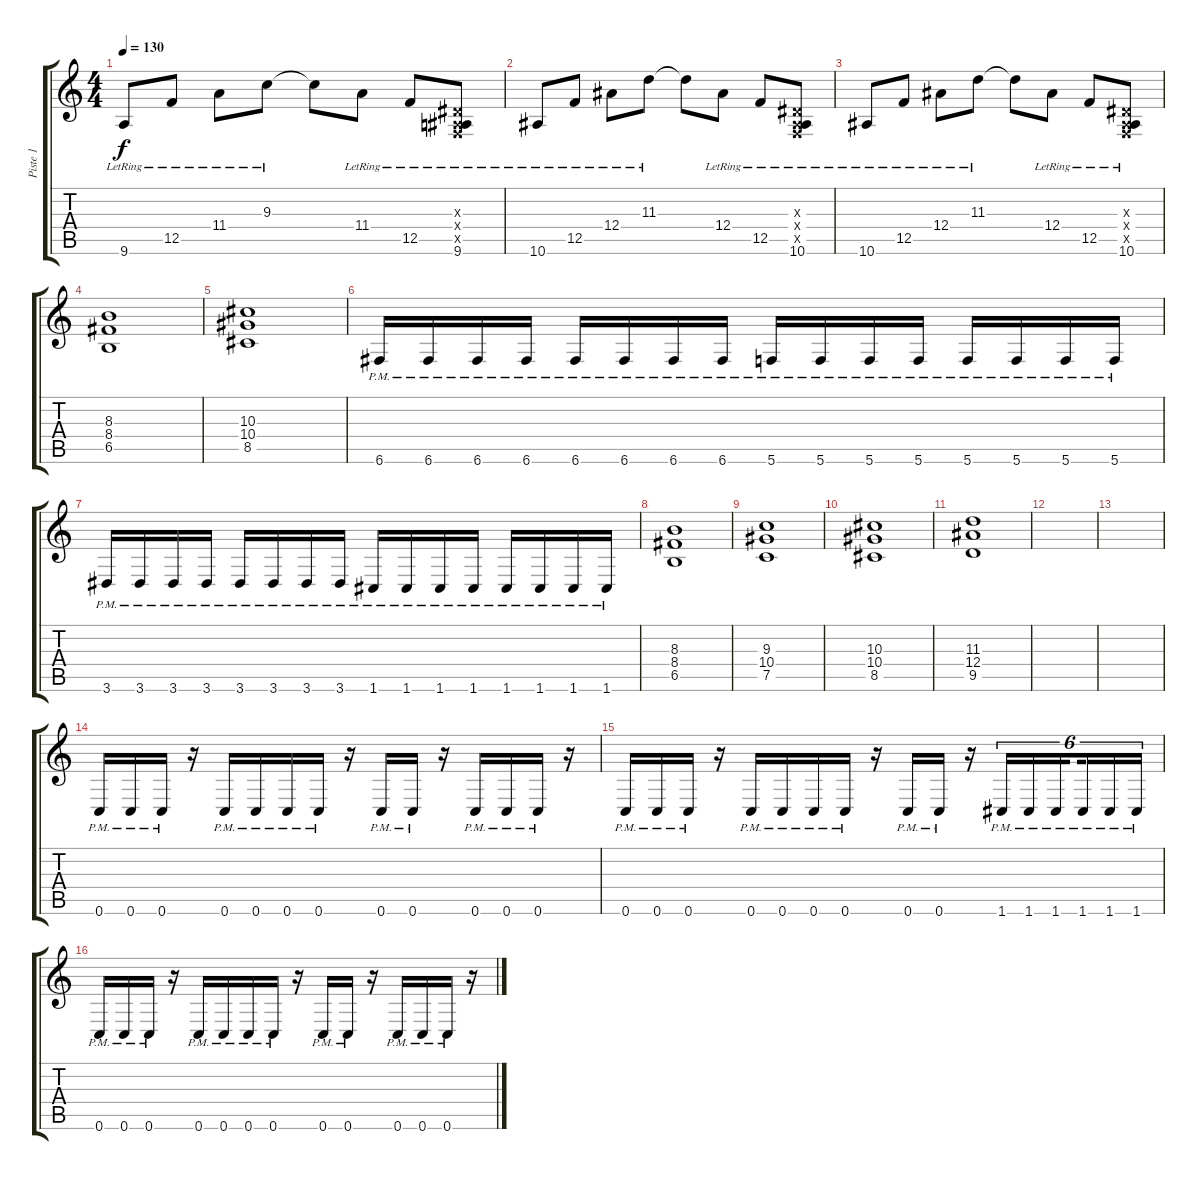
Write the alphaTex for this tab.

\track ("Piste 1" "Piste 1") {instrument distortionguitar}
\staff {score tabs}
\tuning (C4 G3 Eb3 Bb2 F2 C2) {hide}
\ts (4 4)
\tempo 130
\clef g2
\ks c
9.6{lr}.8{dy f} 12.5{lr}.8 11.4{lr}.8 9.3{lr}.8 9.3{t}.8 11.4{lr}.8 12.5{lr}.8 (0.3{x} 0.4{x} 0.5{x} 9.6{lr}).8 |
10.6{lr}.8 12.5{lr}.8 12.4{lr}.8 11.3{lr}.8 11.3{t}.8 12.4{lr}.8 12.5{lr}.8 (0.3{x} 0.4{x} 0.5{x} 10.6{lr}).8 |
10.6{lr}.8 12.5{lr}.8 12.4{lr}.8 11.3{lr}.8 11.3{t}.8 12.4{lr}.8 12.5{lr}.8 (0.3{x} 0.4{x} 0.5{x} 10.6{lr}).8 |
(8.3 8.4 6.5).1 |
(10.3 10.4 8.5).1 |
6.6{pm}.16 6.6{pm}.16 6.6{pm}.16 6.6{pm}.16 6.6{pm}.16 6.6{pm}.16 6.6{pm}.16 6.6{pm}.16 5.6{pm}.16 5.6{pm}.16 5.6{pm}.16 5.6{pm}.16 5.6{pm}.16 5.6{pm}.16 5.6{pm}.16 5.6{pm}.16 |
3.6{pm}.16 3.6{pm}.16 3.6{pm}.16 3.6{pm}.16 3.6{pm}.16 3.6{pm}.16 3.6{pm}.16 3.6{pm}.16 1.6{pm}.16 1.6{pm}.16 1.6{pm}.16 1.6{pm}.16 1.6{pm}.16 1.6{pm}.16 1.6{pm}.16 1.6{pm}.16 |
(8.3 8.4 6.5).1 |
(9.3 10.4 7.5).1 |
(10.3 10.4 8.5).1 |
(11.3 12.4 9.5).1 |
|
|
0.6{pm}.16{volume 14 balance 0} 0.6{pm}.16 0.6{pm}.16 r.16 0.6{pm}.16 0.6{pm}.16 0.6{pm}.16 0.6{pm}.16 r.16 0.6{pm}.16 0.6{pm}.16 r.16 0.6{pm}.16 0.6{pm}.16 0.6{pm}.16 r.16 |
0.6{pm}.16 0.6{pm}.16 0.6{pm}.16 r.16 0.6{pm}.16 0.6{pm}.16 0.6{pm}.16 0.6{pm}.16 r.16 0.6{pm}.16 0.6{pm}.16 r.16 1.6{pm}.16{tu (6 4)} 1.6{pm}.16{tu (6 4)} 1.6{pm}.16{tu (6 4) beam splitsecondary} 1.6{pm}.16{tu (6 4)} 1.6{pm}.16{tu (6 4)} 1.6{pm}.16{tu (6 4)} |
0.6{pm}.16 0.6{pm}.16 0.6{pm}.16 r.16 0.6{pm}.16 0.6{pm}.16 0.6{pm}.16 0.6{pm}.16 r.16 0.6{pm}.16 0.6{pm}.16 r.16 0.6{pm}.16 0.6{pm}.16 0.6{pm}.16 r.16
